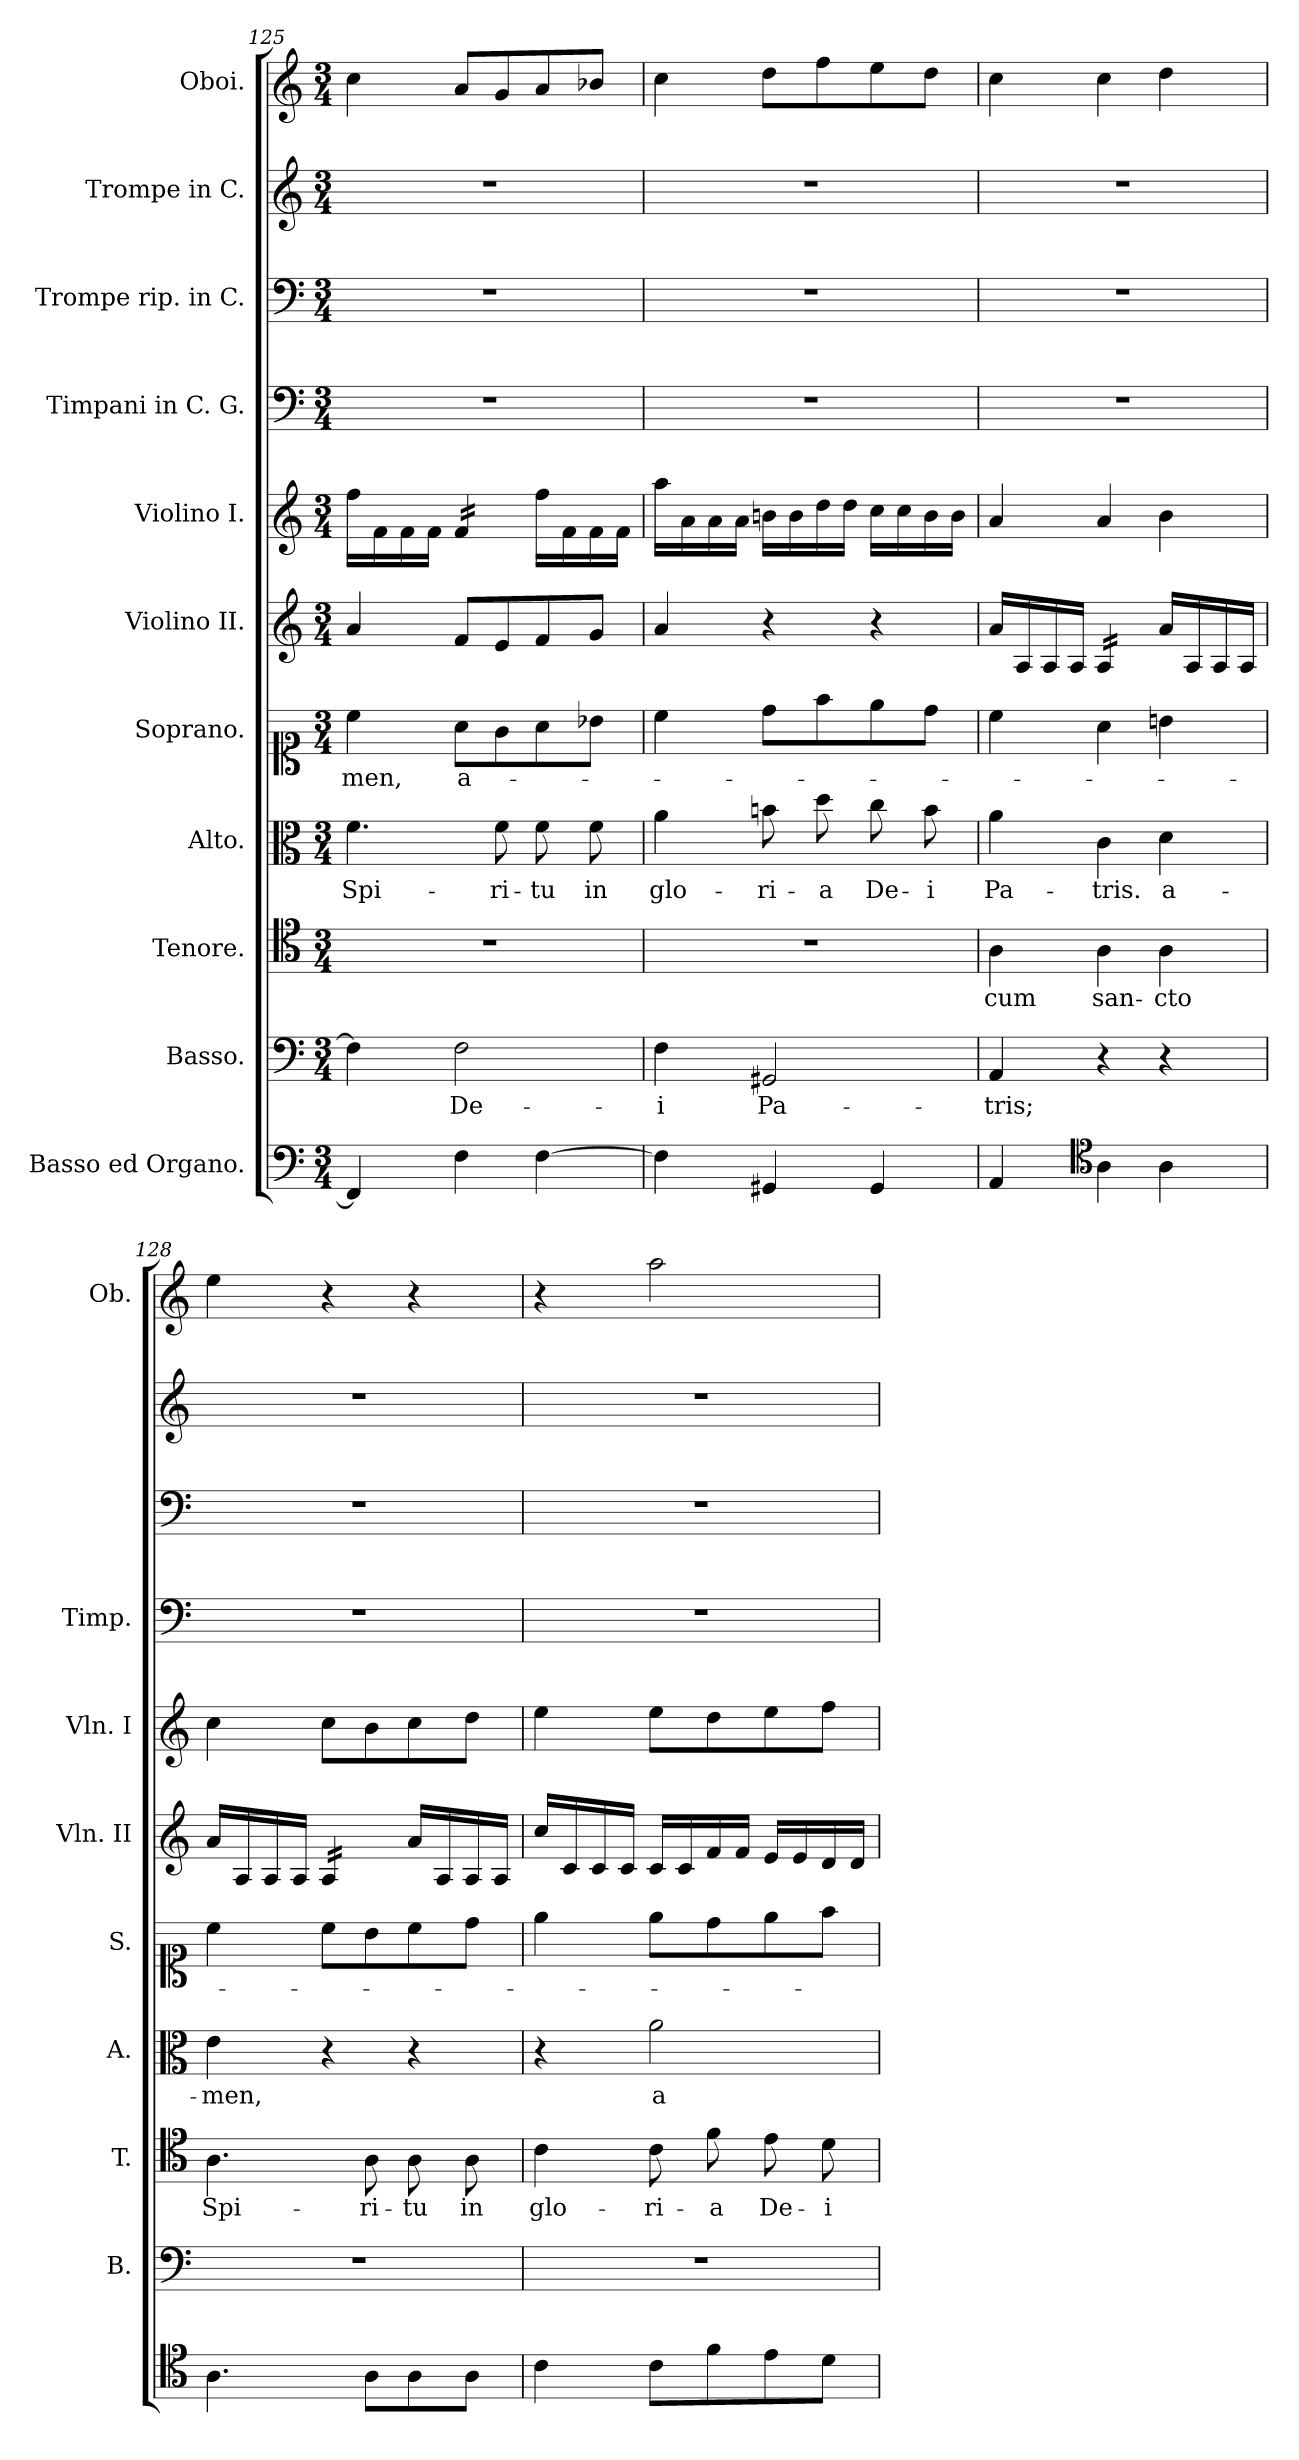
**kern	**kern	**text	**kern	**text	**kern	**text	**kern	**text	**kern	**kern	**kern	**kern	**kern	**kern
*part11	*part10	*part10	*part9	*part9	*part8	*part8	*part7	*part7	*part6	*part5	*part4	*part3	*part2	*part1
*staff11	*staff10	*staff10	*staff9	*staff9	*staff8	*staff8	*staff7	*staff7	*staff6	*staff5	*staff4	*staff3	*staff2	*staff1
*I"Basso ed  Organo.	*I"Basso.	*	*I"Tenore.	*	*I"Alto.	*	*I"Soprano.	*	*I"Violino II.	*I"Violino I.	*I"Timpani in C. G.	*I"Trompe rip. in C.	*I"Trompe in C.	*I"Oboi.
*	*I'B.	*	*I'T.	*	*I'A.	*	*I'S.	*	*I'Vln. II	*I'Vln. I	*I'Timp.	*	*	*I'Ob.
*clefF4	*clefF4	*	*clefC4	*	*clefC3	*	*clefC1	*	*clefG2	*clefG2	*clefF4	*clefF4	*clefG2	*clefG2
*k[]	*k[]	*	*k[]	*	*k[]	*	*k[]	*	*k[]	*k[]	*k[]	*k[]	*k[]	*k[]
*M3/4	*M3/4	*	*M3/4	*	*M3/4	*	*M3/4	*	*M3/4	*M3/4	*M3/4	*M3/4	*M3/4	*M3/4
=125	=125	=125	=125	=125	=125	=125	=125	=125	=125	=125	=125	=125	=125	=125
!	!	!	!	!	!	!LO:LY:b	!	!LO:LY:b	!	!	!	!	!	!
4FF/]	4F\]	.	2.r	.	4.f\	Spi-	4cc\	-men,	4a/	16ff\LL	2.r	2.r	2.r	4cc\
.	.	.	.	.	.	.	.	.	.	16f\	.	.	.	.
.	.	.	.	.	.	.	.	.	.	16f\	.	.	.	.
.	.	.	.	.	.	.	.	.	.	16f\JJ	.	.	.	.
!	!	!LO:LY:b	!	!	!	!	!	!LO:LY:b	!	!	!	!	!	!
*	*	*	*	*	*	*	*	*	*	*tremolo	*	*	*	*
4F\	2F\	De-	.	.	.	.	8a\L	a-	8f/L	16f/LL	.	.	.	8a/L
.	.	.	.	.	.	.	.	.	.	16f/	.	.	.	.
!	!	!	!	!	!	!LO:LY:b	!	!	!	!	!	!	!	!
.	.	.	.	.	8f\	-ri-	8g\	.	8e/	16f/	.	.	.	8g/
.	.	.	.	.	.	.	.	.	.	16f/JJ	.	.	.	.
*	*	*	*	*	*	*	*	*	*	*Xtremolo	*	*	*	*
!	!	!	!	!	!	!LO:LY:b	!	!	!	!	!	!	!	!
[4F\	.	.	.	.	8f\	-tu	8a\	.	8f/	16ff\LL	.	.	.	8a/
.	.	.	.	.	.	.	.	.	.	16f\	.	.	.	.
!	!	!	!	!	!	!LO:LY:b	!	!	!	!	!	!	!	!
.	.	.	.	.	8f\	in	8b-X\J	.	8g/J	16f\	.	.	.	8b-X/J
.	.	.	.	.	.	.	.	.	.	16f\JJ	.	.	.	.
=126	=126	=126	=126	=126	=126	=126	=126	=126	=126	=126	=126	=126	=126	=126
!	!	!LO:LY:b	!	!	!	!LO:LY:b	!	!	!	!	!	!	!	!
4F\]	4F\	-i	2.r	.	4a\	glo-	4cc\	.	4a/	16aa\LL	2.r	2.r	2.r	4cc\
.	.	.	.	.	.	.	.	.	.	16a\	.	.	.	.
.	.	.	.	.	.	.	.	.	.	16a\	.	.	.	.
.	.	.	.	.	.	.	.	.	.	16a\JJ	.	.	.	.
!	!	!LO:LY:b	!	!	!	!LO:LY:b	!	!	!	!	!	!	!	!
4GG#X/	2GG#X/	Pa-	.	.	8bn\	-ri-	8dd\L	.	4r	16bn\LL	.	.	.	8dd\L
.	.	.	.	.	.	.	.	.	.	16b\	.	.	.	.
!	!	!	!	!	!	!LO:LY:b	!	!	!	!	!	!	!	!
.	.	.	.	.	8dd\	-a	8ff\	.	.	16dd\	.	.	.	8ff\
.	.	.	.	.	.	.	.	.	.	16dd\JJ	.	.	.	.
!	!	!	!	!	!	!LO:LY:b	!	!	!	!	!	!	!	!
4GG#/	.	.	.	.	8cc\	De-	8ee\	.	4r	16cc\LL	.	.	.	8ee\
.	.	.	.	.	.	.	.	.	.	16cc\	.	.	.	.
!	!	!	!	!	!	!LO:LY:b	!	!	!	!	!	!	!	!
.	.	.	.	.	8b\	-i	8dd\J	.	.	16b\	.	.	.	8dd\J
.	.	.	.	.	.	.	.	.	.	16b\JJ	.	.	.	.
=127	=127	=127	=127	=127	=127	=127	=127	=127	=127	=127	=127	=127	=127	=127
!	!	!LO:LY:b	!	!LO:LY:b	!	!LO:LY:b	!	!	!	!	!	!	!	!
4AA/	4AA/	-tris;	4A\	cum	4a\	Pa-	4cc\	.	16a/LL	4a/	2.r	2.r	2.r	4cc\
.	.	.	.	.	.	.	.	.	16A/	.	.	.	.	.
.	.	.	.	.	.	.	.	.	16A/	.	.	.	.	.
.	.	.	.	.	.	.	.	.	16A/JJ	.	.	.	.	.
*clefC4	*	*	*	*	*	*	*	*	*	*	*	*	*	*
!	!	!	!	!LO:LY:b	!	!LO:LY:b	!	!	!	!	!	!	!	!
*	*	*	*	*	*	*	*	*	*tremolo	*	*	*	*	*
4A\	4r	.	4A\	san-	4c\	-tris.	4a\	.	16A/LL	4a/	.	.	.	4cc\
.	.	.	.	.	.	.	.	.	16A/	.	.	.	.	.
.	.	.	.	.	.	.	.	.	16A/	.	.	.	.	.
.	.	.	.	.	.	.	.	.	16A/JJ	.	.	.	.	.
*	*	*	*	*	*	*	*	*	*Xtremolo	*	*	*	*	*
!	!	!	!	!LO:LY:b	!	!LO:LY:b	!	!	!	!	!	!	!	!
4A\	4r	.	4A\	-cto	4d\	a-	4bn\	.	16a/LL	4b\	.	.	.	4dd\
.	.	.	.	.	.	.	.	.	16A/	.	.	.	.	.
.	.	.	.	.	.	.	.	.	16A/	.	.	.	.	.
.	.	.	.	.	.	.	.	.	16A/JJ	.	.	.	.	.
!!LO:LB:g=z
=128	=128	=128	=128	=128	=128	=128	=128	=128	=128	=128	=128	=128	=128	=128
!	!	!	!	!LO:LY:b	!	!LO:LY:b	!	!	!	!	!	!	!	!
4.A\	2.r	.	4.A\	Spi-	4e\	-men,	4cc\	.	16a/LL	4cc\	2.r	2.r	2.r	4ee\
.	.	.	.	.	.	.	.	.	16A/	.	.	.	.	.
.	.	.	.	.	.	.	.	.	16A/	.	.	.	.	.
.	.	.	.	.	.	.	.	.	16A/JJ	.	.	.	.	.
*	*	*	*	*	*	*	*	*	*tremolo	*	*	*	*	*
.	.	.	.	.	4r	.	8cc\L	.	16A/LL	8cc\L	.	.	.	4r
.	.	.	.	.	.	.	.	.	16A/	.	.	.	.	.
!	!	!	!	!LO:LY:b	!	!	!	!	!	!	!	!	!	!
8A\L	.	.	8A\	-ri-	.	.	8b\	.	16A/	8b\	.	.	.	.
.	.	.	.	.	.	.	.	.	16A/JJ	.	.	.	.	.
*	*	*	*	*	*	*	*	*	*Xtremolo	*	*	*	*	*
!	!	!	!	!LO:LY:b	!	!	!	!	!	!	!	!	!	!
8A\	.	.	8A\	-tu	4r	.	8cc\	.	16a/LL	8cc\	.	.	.	4r
.	.	.	.	.	.	.	.	.	16A/	.	.	.	.	.
!	!	!	!	!LO:LY:b	!	!	!	!	!	!	!	!	!	!
8A\J	.	.	8A\	in	.	.	8dd\J	.	16A/	8dd\J	.	.	.	.
.	.	.	.	.	.	.	.	.	16A/JJ	.	.	.	.	.
=129	=129	=129	=129	=129	=129	=129	=129	=129	=129	=129	=129	=129	=129	=129
!	!	!	!	!LO:LY:b	!	!	!	!	!	!	!	!	!	!
4c\	2.r	.	4c\	glo-	4r	.	4ee\	.	16cc/LL	4ee\	2.r	2.r	2.r	4r
.	.	.	.	.	.	.	.	.	16c/	.	.	.	.	.
.	.	.	.	.	.	.	.	.	16c/	.	.	.	.	.
.	.	.	.	.	.	.	.	.	16c/JJ	.	.	.	.	.
!	!	!	!	!LO:LY:b	!	!LO:LY:b	!	!	!	!	!	!	!	!
8c\L	.	.	8c\	-ri-	2a\	a-	8ee\L	.	16c/LL	8ee\L	.	.	.	2aa\
.	.	.	.	.	.	.	.	.	16c/	.	.	.	.	.
!	!	!	!	!LO:LY:b	!	!	!	!	!	!	!	!	!	!
8f\	.	.	8f\	-a	.	.	8dd\	.	16f/	8dd\	.	.	.	.
.	.	.	.	.	.	.	.	.	16f/JJ	.	.	.	.	.
!	!	!	!	!LO:LY:b	!	!	!	!	!	!	!	!	!	!
8e\	.	.	8e\	De-	.	.	8ee\	.	16e/LL	8ee\	.	.	.	.
.	.	.	.	.	.	.	.	.	16e/	.	.	.	.	.
!	!	!	!	!LO:LY:b	!	!	!	!	!	!	!	!	!	!
8d\J	.	.	8d\	-i	.	.	8ff\J	.	16d/	8ff\J	.	.	.	.
.	.	.	.	.	.	.	.	.	16d/JJ	.	.	.	.	.
=	=	=	=	=	=	=	=	=	=	=	=	=	=	=
*-	*-	*-	*-	*-	*-	*-	*-	*-	*-	*-	*-	*-	*-	*-
